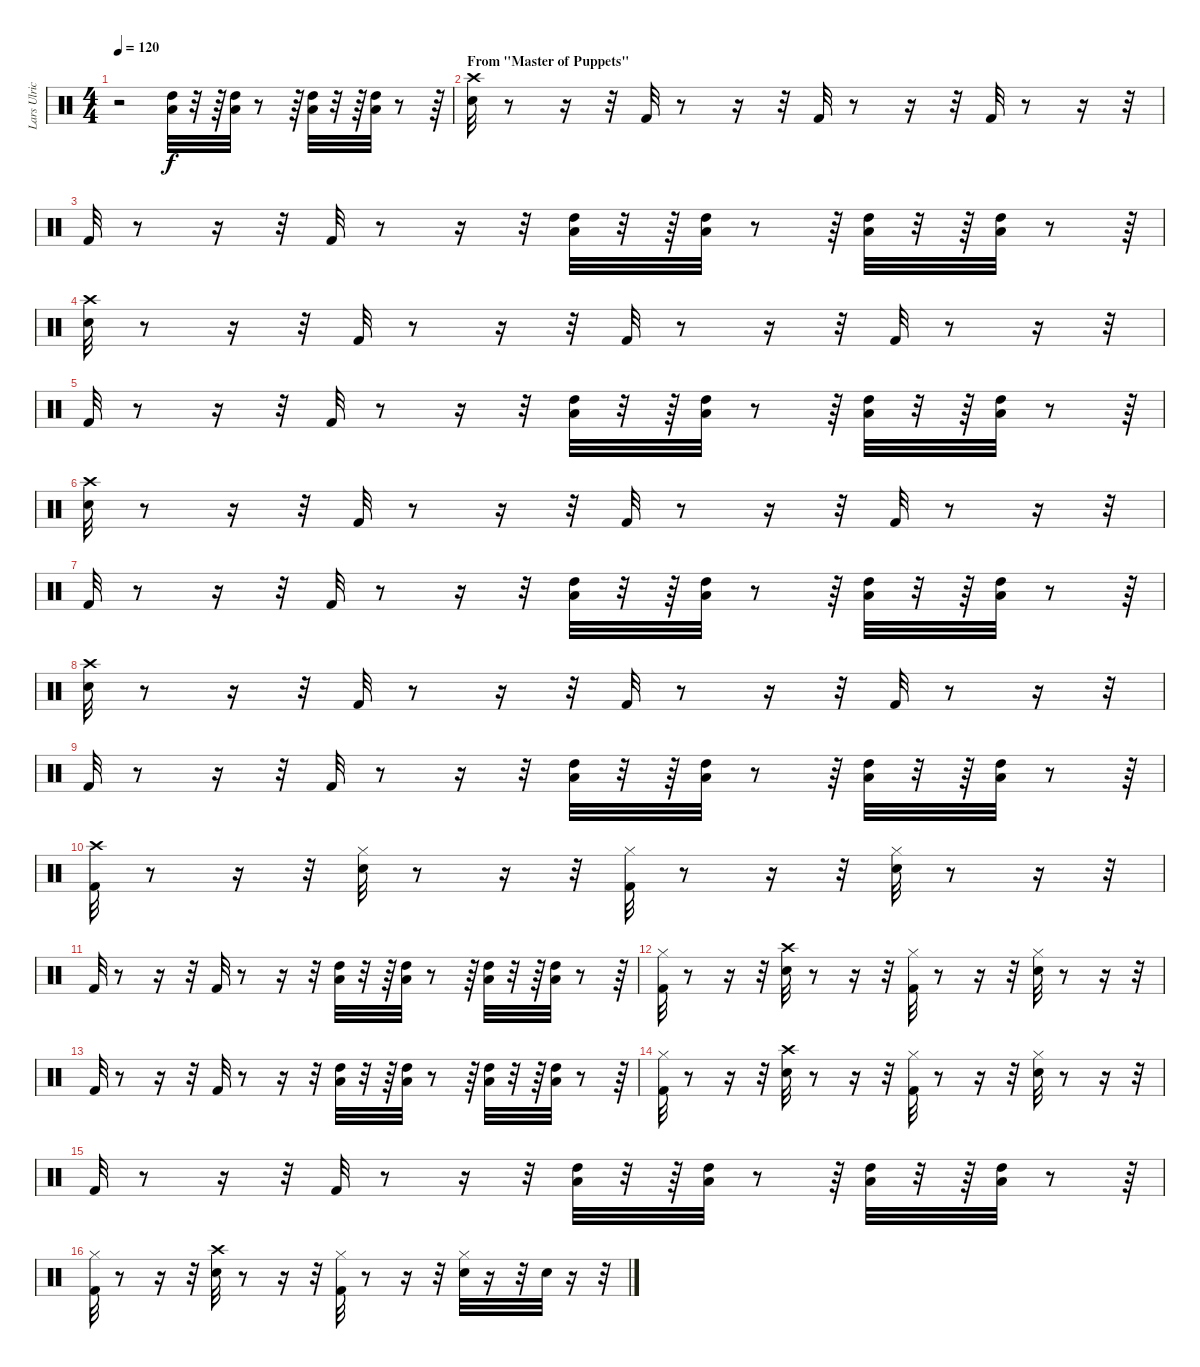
\track ("Lars Ulrich" "Lars Ulric") {instrument percussion}
\staff {score}
\articulation defaults
\ts (4 4)
\tempo 120
\clef neutral
\ks c
r.2{dy f} ("Low Tom (hit)" "High Tom (hit)").32 r.32 r.64 ("Low Tom (hit)" "High Tom (hit)").32 r.8 r.64 ("Low Tom (hit)" "High Tom (hit)").32 r.32 r.64 ("High Tom (hit)" "Low Tom (hit)").32 r.8 r.64 |
\section ("" "From \"Master of Puppets\"")
("Snare (hit) 2" "Crash high (hit)").32 r.8 r.16 r.32 "Kick (hit) 2".32 r.8 r.16 r.32 "Kick (hit) 2".32 r.8 r.16 r.32 "Kick (hit) 2".32 r.8 r.16 r.32 |
"Kick (hit) 2".32 r.8 r.16 r.32 "Kick (hit) 2".32 r.8 r.16 r.32 ("High Tom (hit)" "Low Tom (hit)").32 r.32 r.64 ("High Tom (hit)" "Low Tom (hit)").32 r.8 r.64 ("Low Tom (hit)" "High Tom (hit)").32 r.32 r.64 ("Low Tom (hit)" "High Tom (hit)").32 r.8 r.64 |
("Snare (hit) 2" "Crash high (hit)").32 r.8 r.16 r.32 "Kick (hit) 2".32 r.8 r.16 r.32 "Kick (hit) 2".32 r.8 r.16 r.32 "Kick (hit) 2".32 r.8 r.16 r.32 |
"Kick (hit) 2".32 r.8 r.16 r.32 "Kick (hit) 2".32 r.8 r.16 r.32 ("High Tom (hit)" "Low Tom (hit)").32 r.32 r.64 ("High Tom (hit)" "Low Tom (hit)").32 r.8 r.64 ("Low Tom (hit)" "High Tom (hit)").32 r.32 r.64 ("Low Tom (hit)" "High Tom (hit)").32 r.8 r.64 |
("Snare (hit) 2" "Crash high (hit)").32 r.8 r.16 r.32 "Kick (hit) 2".32 r.8 r.16 r.32 "Kick (hit) 2".32 r.8 r.16 r.32 "Kick (hit) 2".32 r.8 r.16 r.32 |
"Kick (hit) 2".32 r.8 r.16 r.32 "Kick (hit) 2".32 r.8 r.16 r.32 ("High Tom (hit)" "Low Tom (hit)").32 r.32 r.64 ("High Tom (hit)" "Low Tom (hit)").32 r.8 r.64 ("Low Tom (hit)" "High Tom (hit)").32 r.32 r.64 ("Low Tom (hit)" "High Tom (hit)").32 r.8 r.64 |
("Snare (hit) 2" "Crash high (hit)").32 r.8 r.16 r.32 "Kick (hit) 2".32 r.8 r.16 r.32 "Kick (hit) 2".32 r.8 r.16 r.32 "Kick (hit) 2".32 r.8 r.16 r.32 |
"Kick (hit) 2".32 r.8 r.16 r.32 "Kick (hit) 2".32 r.8 r.16 r.32 ("High Tom (hit)" "Low Tom (hit)").32 r.32 r.64 ("High Tom (hit)" "Low Tom (hit)").32 r.8 r.64 ("Low Tom (hit)" "High Tom (hit)").32 r.32 r.64 ("Low Tom (hit)" "High Tom (hit)").32 r.8 r.64 |
("Kick (hit) 2" "Crash high (hit)").32 r.8 r.16 r.32 ("Hi-Hat (closed)" "Snare (hit) 2").32 r.8 r.16 r.32 ("Hi-Hat (closed)" "Kick (hit) 2").32 r.8 r.16 r.32 ("Snare (hit) 2" "Hi-Hat (closed)").32 r.8 r.16 r.32 |
"Kick (hit) 2".32 r.8 r.16 r.32 "Kick (hit) 2".32 r.8 r.16 r.32 ("High Tom (hit)" "Low Tom (hit)").32 r.32 r.64 ("High Tom (hit)" "Low Tom (hit)").32 r.8 r.64 ("Low Tom (hit)" "High Tom (hit)").32 r.32 r.64 ("Low Tom (hit)" "High Tom (hit)").32 r.8 r.64 |
("Hi-Hat (closed)" "Kick (hit) 2").32 r.8 r.16 r.32 ("Snare (hit) 2" "Crash high (hit)").32 r.8 r.16 r.32 ("Kick (hit) 2" "Hi-Hat (closed)").32 r.8 r.16 r.32 ("Snare (hit) 2" "Hi-Hat (closed)").32 r.8 r.16 r.32 |
"Kick (hit) 2".32 r.8 r.16 r.32 "Kick (hit) 2".32 r.8 r.16 r.32 ("High Tom (hit)" "Low Tom (hit)").32 r.32 r.64 ("High Tom (hit)" "Low Tom (hit)").32 r.8 r.64 ("Low Tom (hit)" "High Tom (hit)").32 r.32 r.64 ("Low Tom (hit)" "High Tom (hit)").32 r.8 r.64 |
("Hi-Hat (closed)" "Kick (hit) 2").32 r.8 r.16 r.32 ("Snare (hit) 2" "Crash high (hit)").32 r.8 r.16 r.32 ("Kick (hit) 2" "Hi-Hat (closed)").32 r.8 r.16 r.32 ("Snare (hit) 2" "Hi-Hat (closed)").32 r.8 r.16 r.32 |
"Kick (hit) 2".32 r.8 r.16 r.32 "Kick (hit) 2".32 r.8 r.16 r.32 ("High Tom (hit)" "Low Tom (hit)").32 r.32 r.64 ("High Tom (hit)" "Low Tom (hit)").32 r.8 r.64 ("Low Tom (hit)" "High Tom (hit)").32 r.32 r.64 ("Low Tom (hit)" "High Tom (hit)").32 r.8 r.64 |
("Hi-Hat (closed)" "Kick (hit) 2").32 r.8 r.16 r.32 ("Snare (hit) 2" "Crash high (hit)").32 r.8 r.16 r.32 ("Kick (hit) 2" "Hi-Hat (closed)").32 r.8 r.16 r.32 ("Snare (hit) 2" "Hi-Hat (closed)").32 r.16 r.32 "Snare (hit) 2".32 r.16 r.32
